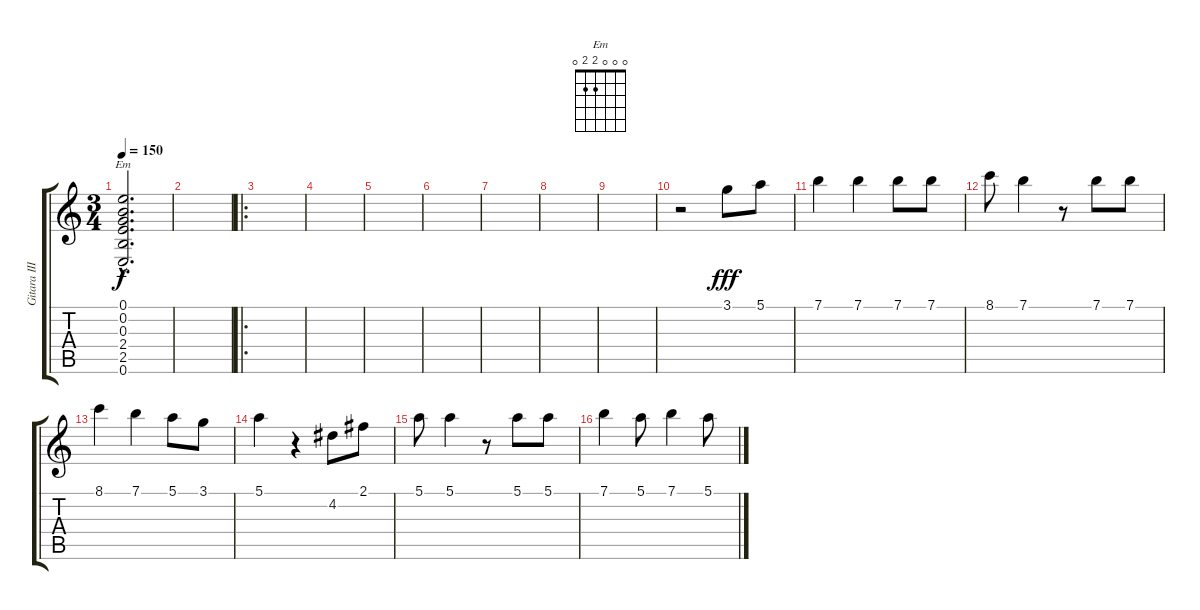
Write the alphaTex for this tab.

\track ("Gitara III" "Gitara III") {instrument acousticguitarnylon}
\staff {score tabs}
\tuning (E4 B3 G3 D3 A2 E2) {hide}
\chord ("Em" 0 0 0 2 2 0)
\ts (3 4)
\tempo 150
\clef g2
\ks c
(0.1{hac t} 0.2{hac t} 0.3{hac t} 2.4{hac t} 2.5{hac t} 0.6{hac t}).2{d ch "Em" dy f} |
|
\ro
|
|
|
|
|
|
|
r.2 3.1.8{dy fff} 5.1.8 |
7.1.4 7.1.4 7.1.8 7.1.8 |
8.1.8 7.1.4 r.8 7.1.8 7.1.8 |
8.1.4 7.1.4 5.1.8 3.1.8 |
5.1.4 r.4 4.2.8 2.1.8 |
5.1.8 5.1.4 r.8 5.1.8 5.1.8 |
7.1.4 5.1.8 7.1.4 5.1.8
